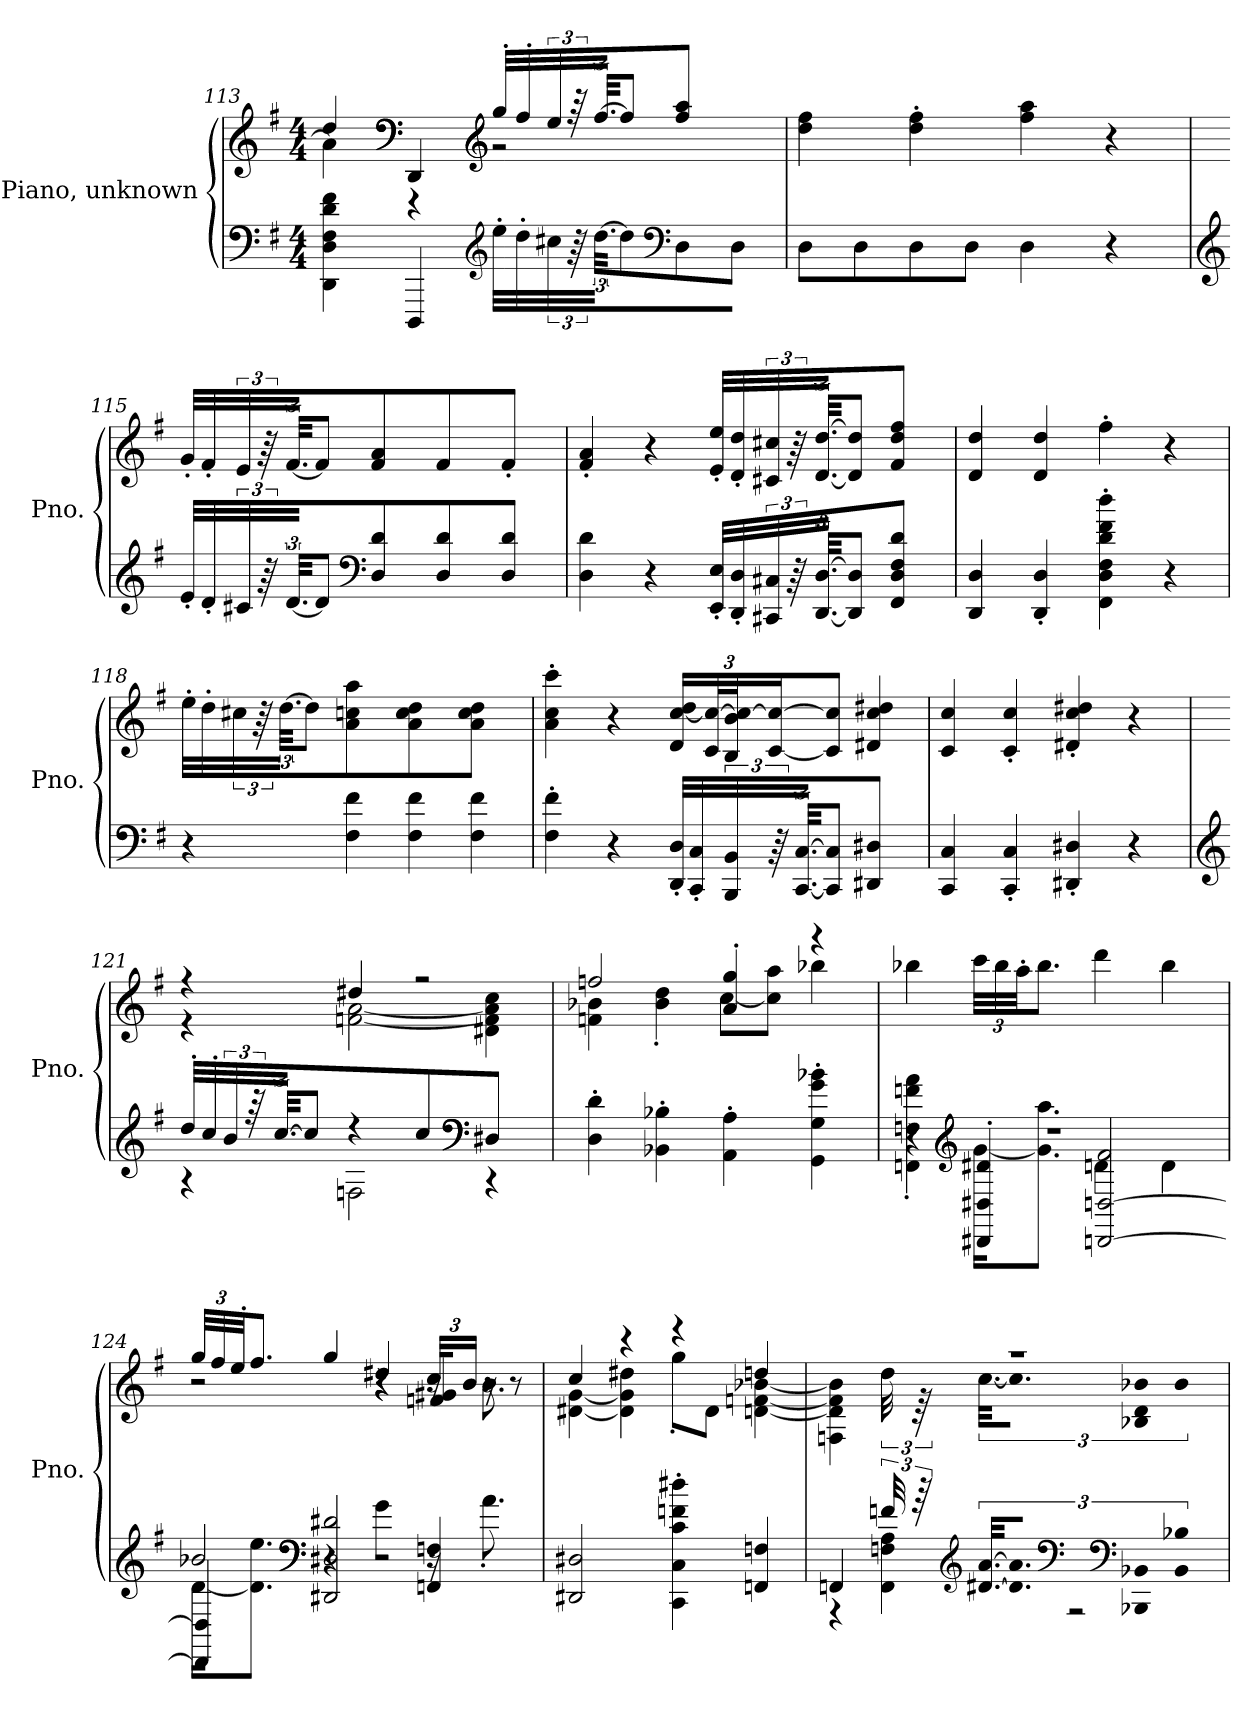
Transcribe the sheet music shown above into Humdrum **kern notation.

**kern	**kern
*part1	*part1
*staff2	*staff1
*I"Piano, unknown	*
*I'Pno.	*
*clefF4	*clefG2
*k[f#]	*k[f#]
*M4/4	*M4/4
=113	=113
*	*^
4DD\ 4D\ 4F#\ 4d\ 4f#\	4dd/	4a\]
*	*clefF4	*
4DDD/	4DD/	4r
*clefG2	*clefG2	*
32ee'\LLL	32gg'/LLL	2r
32dd'\	32ff#'/	.
48cc#X\JJJ	48ee/JJJ	.
96r	96r	.
[48.dd\KKL	[48.ff#/KKL	.
8dd\]	8ff#/J]	.
*clefF4	*	*
8D\	4ff#/ 4aa/	.
8D\J	.	.
*	*v	*v
=114	=114
8D\L	4dd\ 4ff#\
8D\	.
8D\	4dd\' 4ff#\'
8D\J	.
4D\	4ff#\ 4aa\
4r	4r
!!LO:PB:g=z
=115	=115
*clefG2	*
32e'/LLL	32g'/LLL
32d'/	32f#'/
48c#X/JJJ	48e/JJJ
96r	96r
[48.d/KKL	[48.f#/KKL
8d/J]	8f#/J]
*clefF4	*
4D\ 4d\	4f#/ 4a/
4D\ 4d\	4f#/
4D\ 4d\	4f#'/
=116	=116
4D\ 4d\	4f#/' 4a/'
4r	4r
32EE/' 32E/'LLL	32e/' 32ee/'LLL
32DD/' 32D/'	32d/' 32dd/'
48CC#X/ 48C#X/JJJ	48c#X/ 48cc#X/JJJ
96r	96r
[48.DD/ [48.D/KKL	[48.d/ [48.dd/KKL
8DD/] 8D/]J	8d/] 8dd/]J
4FF#\ 4D\ 4F#\ 4d\	4f#\ 4dd\ 4ff#\
=117	=117
4DD/ 4D/	4d/ 4dd/
4DD/' 4D/'	4d/ 4dd/
4FF#\' 4D\' 4F#\' 4d\' 4f#\' 4dd\'	4ff#'\
4r	4r
=118	=118
4r	32ee'\LLL
.	32dd'\
.	48cc#X\JJJ
.	96r
.	[48.dd\KKL
.	8dd\J]
4F#\ 4f#\	4a\ 4ccn\ 4aa\
4F#\ 4f#\	4a\ 4cc\ 4dd\
4F#\ 4f#\	4a\ 4cc\ 4dd\
!!LO:LB:g=z
=119	=119
4F#\' 4f#\'	4a\' 4cc\' 4ccc\'
4r	4r
*	*Xbrackettup
32DD/' 32D/'LLL	24d/ [24cc/ 24dd/LL
32CC/' 32C/'	.
.	48c/ 48cc/_L
48BBB/ 48BB/JJJ	48B/ 48b/ 48cc/_J
96r	[24c/ 24cc/_J
[48.CC/ [48.C/KKL	.
8CC/] 8C/]J	8c/] 8cc/]J
4DD#X/ 4D#X/	4d#X/ 4cc/ 4dd#X/
=120	=120
4CC/ 4C/	4c/ 4cc/
4CC/' 4C/'	4c/' 4cc/'
4DD#X/' 4D#X/'	4d#X/' 4cc/' 4dd#X/'
4r	4r
=121	=121
*clefG2	*
*^	*^
32dd'/LLL	4r	4r	4r
32cc'/	.	.	.
48b/JJJ	.	.	.
96r	.	.	.
[48.cc/KKL	.	.	.
8cc/J]	.	.	.
4r	2Fn\	4dd#X/	[2fn\ [2a\
4cc/	.	2r	.
*clefF4	*	*	*
4D#X/	4r	.	4d#X\ 4f\] 4a\] 4cc\
*v	*v	*	*
=122	=122	=122
4D\' 4d\'	2ffn/	4fn\ 4b-X\
4BB-X\' 4B-X\'	.	4b-\' 4dd\'
4AA\' 4A\'	4a/' 4gg/'	[8cc\L
.	.	8cc\] 8aa\J
4GG\' 4G\' 4g\' 4b-X\'	4r	4bb-X\
*	*v	*v
!!LO:LB:g=z
=123	=123
*^	*
*	*^	*
1r	4FFn\' 4Fn\' 4fn\' 4a\'	4r	4bb-X\
*clefG2	*	*	*
.	[16g\KL	4DD#X/' 4D#X/' 4d#X/'	48ccc\LLL
.	.	.	48bb-\
.	.	.	48aa'\JJ
.	8.g\] 8.aa\J	.	8.bb-\J
.	4dn\	[2DDn/ [2Dn/ 2f/	4ddd\
.	4d\	.	4bb-\
=124	=124	=124	=124
*	*	*	*^
*	*	*	*	*^
2b-X/	[16d\KL	4DD/] 4D/]	48gg/LLL	2r	2r
.	.	.	48ff#/	.	.
.	.	.	48ee'/JJ	.	.
.	8.d\] 8.ee\J	.	8.ff#/J	.	.
*clefF4	*	*	*	*	*
.	4r	2DD#X/ 2D#X/ 2d#X/	4gg/	.	.
2r	4g\	.	4dd#X/	4r	4r
.	16r	4FFn/ 4Fn/	48cc/KLL	16r	4fn/ 4g#X/
.	.	.	24b/JJ	.	.
.	8.a'\	.	16r	8.b\	.
.	.	.	8r	.	.
*v	*v	*v	*	*	*
*	*	*v	*v
=125	=125	=125
2DD#X/ 2D#X/	4cc/	[4d#X\ [4g\
.	4r	4d#\] 4g\] 4dd#X\
4CC\' 4C\' 4c\' 4fn\' 4dd#X\'	4r	8gg'\L
.	.	8d#\J
4FFn/ 4Fn/	4ddn/	[4dn\ [4fn\ [4b-X\
!!LO:LB:g=z	!!
=126	=126	=126
*^	*	*
4FFn/	4r	1r	4Fn\ 4d\] 4f\] 4b-\]
*	*	*	*brackettup
48fn/	4FF\ 4Fn\ 4A\	.	48dd\
96r	.	.	96r
*clefG2	*	*	*
[48.d#X/ [48.a/KKL	.	.	[48.cc\KKL
8.d#/] 8.a/]J	.	.	8.cc\J]
*clefF4	*	*	*
4BBB-X/ 4BB-X/	2r	.	4B-X\ 4d\ 4b-X\
4BB-/ 4B-X/	.	.	4b-\
*v	*v	*	*
*	*v	*v
=	=
*-	*-
